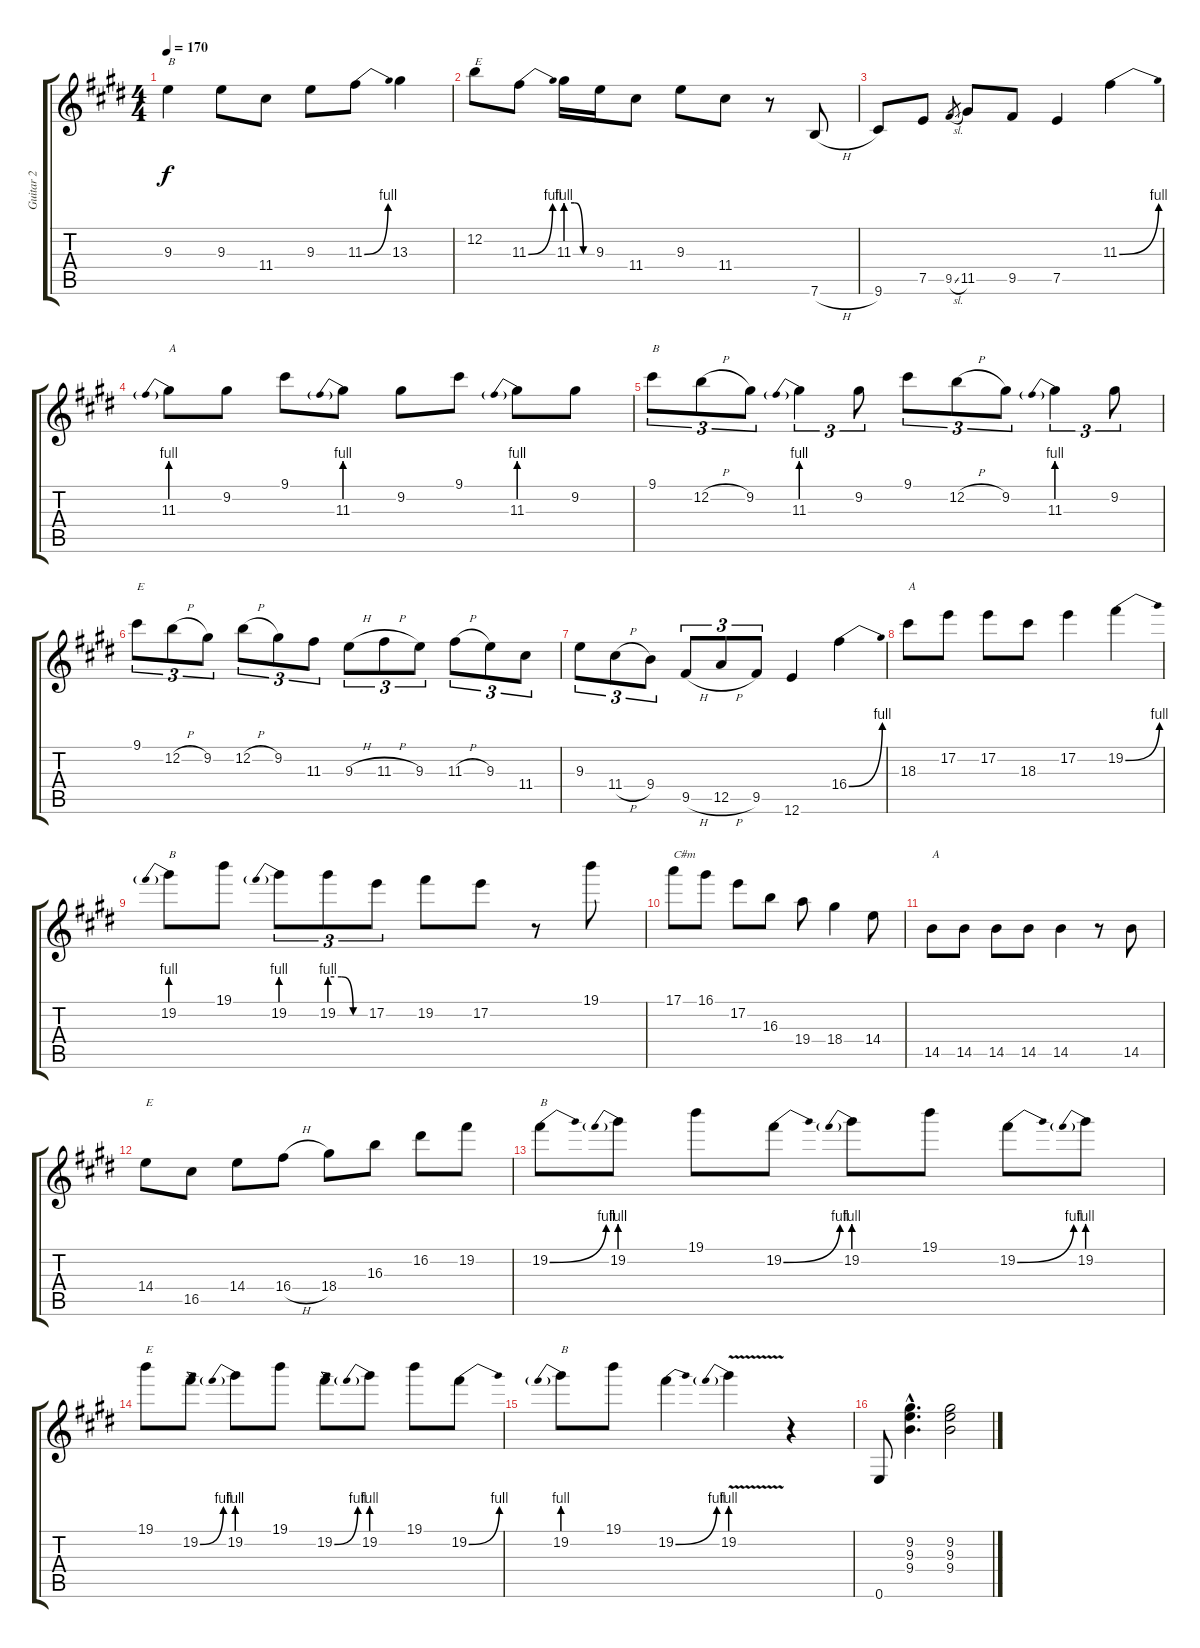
\track ("Guitar 2" "Guitar 2") {instrument overdrivenguitar}
\staff {score tabs}
\tuning (E4 B3 G3 D3 A2 E2) {hide}
\ts (4 4)
\tempo 170
\clef g2
\ks e
9.3.4{txt "B" dy f} 9.3.8 11.4.8 9.3.8 11.3{be (bend 0 0 60 4)}.8 13.3.4 |
12.2.8{txt "E"} 11.3{be (bend 0 0 60 4)}.8 11.3{be (custom 0 4 20 4 40 0 60 0)}.16 9.3.16 11.4.8 9.3.8 11.4.8 r.8 7.6{h}.8 |
9.6.8 7.5.8 9.5{sl}.8{gr} 11.5.8 9.5.8 7.5.4 11.3{be (bend 0 0 60 4)}.4 |
11.3{be (prebend 0 4 60 4)}.8{txt "A"} 9.2.8 9.1.8 11.3{be (prebend 0 4 60 4)}.8 9.2.8 9.1.8 11.3{be (prebend 0 4 60 4)}.8 9.2.8 |
9.1.8{tu (3 2) txt "B"} 12.2{h}.8{tu (3 2)} 9.2.8{tu (3 2)} 11.3{be (prebend 0 4 60 4)}.4{tu (3 2)} 9.2.8{tu (3 2)} 9.1.8{tu (3 2)} 12.2{h}.8{tu (3 2)} 9.2.8{tu (3 2)} 11.3{be (prebend 0 4 60 4)}.4{tu (3 2)} 9.2.8{tu (3 2)} |
9.1.8{tu (3 2) txt "E"} 12.2{h}.8{tu (3 2)} 9.2.8{tu (3 2)} 12.2{h}.8{tu (3 2)} 9.2.8{tu (3 2)} 11.3.8{tu (3 2)} 9.3{h}.8{tu (3 2)} 11.3{h}.8{tu (3 2)} 9.3.8{tu (3 2)} 11.3{h}.8{tu (3 2)} 9.3.8{tu (3 2)} 11.4.8{tu (3 2)} |
9.3.8{tu (3 2)} 11.4{h}.8{tu (3 2)} 9.4.8{tu (3 2)} 9.5{h}.8{tu (3 2)} 12.5{h}.8{tu (3 2)} 9.5.8{tu (3 2)} 12.6.4 16.4{be (bend 0 0 60 4)}.4 |
18.3.8{txt "A"} 17.2.8 17.2.8 18.3.8 17.2.4 19.2{be (bend 0 0 60 4)}.4 |
19.2{be (prebend 0 4 60 4)}.8{txt "B"} 19.1.8 19.2{be (prebend 0 4 60 4)}.8{tu (3 2)} 19.2{be (custom 0 4 20 4 40 0 60 0)}.8{tu (3 2)} 17.2.8{tu (3 2)} 19.2.8 17.2.8 r.8 19.1.8 |
17.1.8{txt "C#m"} 16.1.8 17.2.8 16.3.8 19.4.8 18.4.4 14.4.8 |
14.5.8{txt "A"} 14.5.8 14.5.8 14.5.8 14.5.4 r.8 14.5.8 |
14.4.8{txt "E"} 16.5.8 14.4.8 16.4{h}.8 18.4.8 16.3.8 16.2.8 19.2.8 |
19.2{be (bend 0 0 60 4)}.8{txt "B"} 19.2{be (prebend 0 4 60 4)}.8 19.1.8 19.2{be (bend 0 0 60 4)}.8 19.2{be (prebend 0 4 60 4)}.8 19.1.8 19.2{be (bend 0 0 60 4)}.8 19.2{be (prebend 0 4 60 4)}.8 |
19.1.8{txt "E"} 19.2{be (bend 0 0 60 4)}.8 19.2{be (prebend 0 4 60 4)}.8 19.1.8 19.2{be (bend 0 0 60 4)}.8 19.2{be (prebend 0 4 60 4)}.8 19.1.8 19.2{be (bend 0 0 60 4)}.8 |
19.2{be (prebend 0 4 60 4)}.8{txt "B"} 19.1.8 19.2{be (bend 0 0 60 4)}.4 19.2{be (prebend 0 4 60 4) v}.4 r.4 |
0.6.8{volume 14 instrument overdrivenguitar} (9.2{hac} 9.3{hac} 9.4{hac}).4{d} (9.2 9.3 9.4).2
